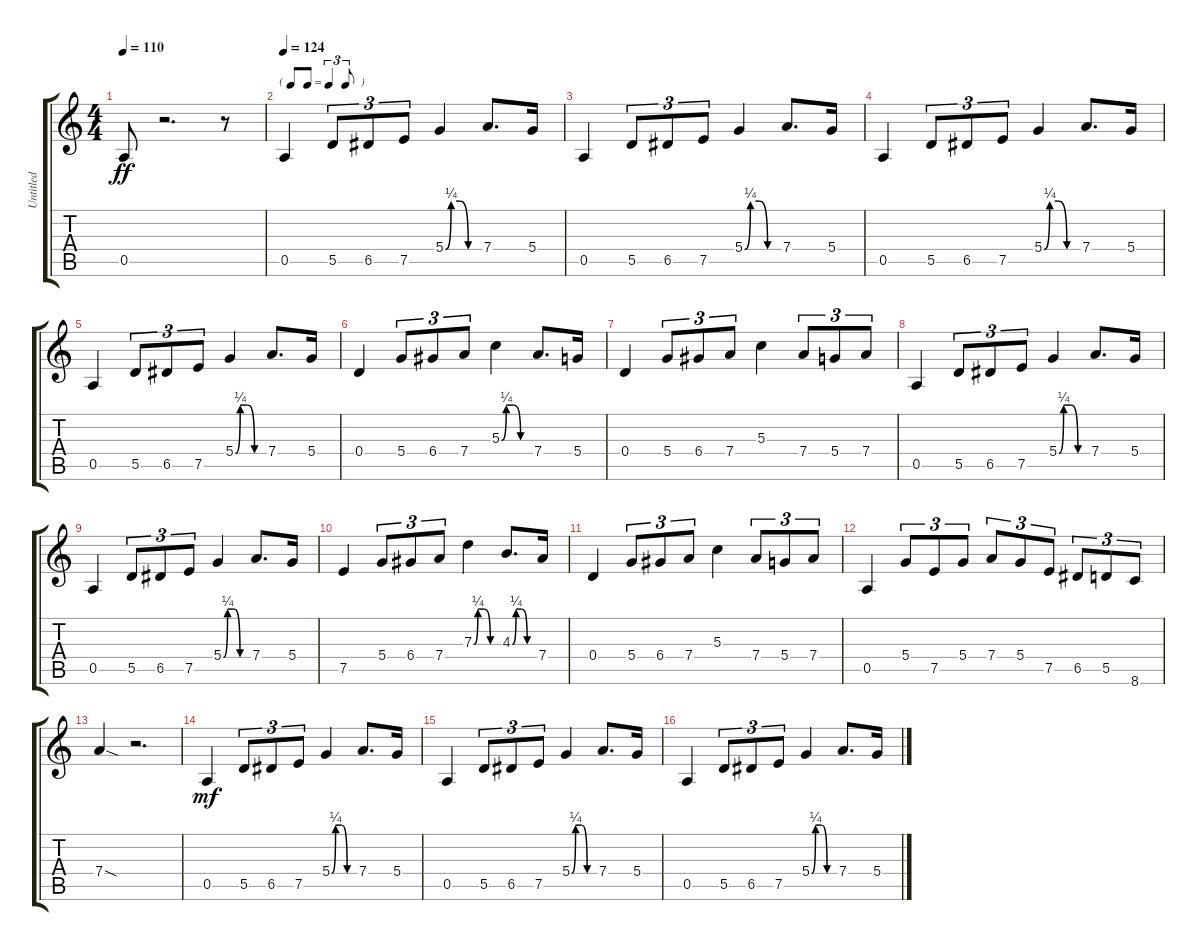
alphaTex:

\track ("Untitled" "Untitled") {instrument overdrivenguitar}
\staff {score tabs}
\tuning (E4 B3 G3 D3 A2 E2) {hide}
\ts (4 4)
\tempo 110
\clef g2
\ks c
0.5.8{dy ff} r.2{d} r.8 |
\tf triplet8th
\tempo 124
0.5.4 5.5.8{tu (3 2)} 6.5.8{tu (3 2)} 7.5.8{tu (3 2)} 5.4{be (custom 0 0 10 1 25 1 40 0 60 0)}.4 7.4.8{d} 5.4.16 |
0.5.4 5.5.8{tu (3 2)} 6.5.8{tu (3 2)} 7.5.8{tu (3 2)} 5.4{be (custom 0 0 10 1 25 1 40 0 60 0)}.4 7.4.8{d} 5.4.16 |
0.5.4 5.5.8{tu (3 2)} 6.5.8{tu (3 2)} 7.5.8{tu (3 2)} 5.4{be (custom 0 0 10 1 25 1 40 0 60 0)}.4 7.4.8{d} 5.4.16 |
0.5.4 5.5.8{tu (3 2)} 6.5.8{tu (3 2)} 7.5.8{tu (3 2)} 5.4{be (custom 0 0 10 1 25 1 40 0 60 0)}.4 7.4.8{d} 5.4.16 |
0.4.4 5.4.8{tu (3 2)} 6.4.8{tu (3 2)} 7.4.8{tu (3 2)} 5.3{be (custom 0 0 10 1 25 1 40 0 60 0)}.4 7.4.8{d} 5.4.16 |
0.4.4 5.4.8{tu (3 2)} 6.4.8{tu (3 2)} 7.4.8{tu (3 2)} 5.3.4 7.4.8{tu (3 2)} 5.4.8{tu (3 2)} 7.4.8{tu (3 2)} |
0.5.4 5.5.8{tu (3 2)} 6.5.8{tu (3 2)} 7.5.8{tu (3 2)} 5.4{be (custom 0 0 10 1 25 1 40 0 60 0)}.4 7.4.8{d} 5.4.16 |
0.5.4 5.5.8{tu (3 2)} 6.5.8{tu (3 2)} 7.5.8{tu (3 2)} 5.4{be (custom 0 0 10 1 25 1 40 0 60 0)}.4 7.4.8{d} 5.4.16 |
7.5.4 5.4.8{tu (3 2)} 6.4.8{tu (3 2)} 7.4.8{tu (3 2)} 7.3{be (custom 0 0 10 1 25 1 40 0 60 0)}.4 4.3{be (custom 0 0 10 1 25 1 40 0 60 0)}.8{d} 7.4.16 |
0.4.4 5.4.8{tu (3 2)} 6.4.8{tu (3 2)} 7.4.8{tu (3 2)} 5.3.4 7.4.8{tu (3 2)} 5.4.8{tu (3 2)} 7.4.8{tu (3 2)} |
0.5.4 5.4.8{tu (3 2)} 7.5.8{tu (3 2)} 5.4.8{tu (3 2)} 7.4.8{tu (3 2)} 5.4.8{tu (3 2)} 7.5.8{tu (3 2)} 6.5.8{tu (3 2)} 5.5.8{tu (3 2)} 8.6.8{tu (3 2)} |
7.4{sod}.4 r.2{d} |
0.5.4{dy mf} 5.5.8{tu (3 2)} 6.5.8{tu (3 2)} 7.5.8{tu (3 2)} 5.4{be (custom 0 0 10 1 25 1 40 0 60 0)}.4 7.4.8{d} 5.4.16 |
0.5.4 5.5.8{tu (3 2)} 6.5.8{tu (3 2)} 7.5.8{tu (3 2)} 5.4{be (custom 0 0 10 1 25 1 40 0 60 0)}.4 7.4.8{d} 5.4.16 |
0.5.4 5.5.8{tu (3 2)} 6.5.8{tu (3 2)} 7.5.8{tu (3 2)} 5.4{be (custom 0 0 10 1 25 1 40 0 60 0)}.4 7.4.8{d} 5.4.16
